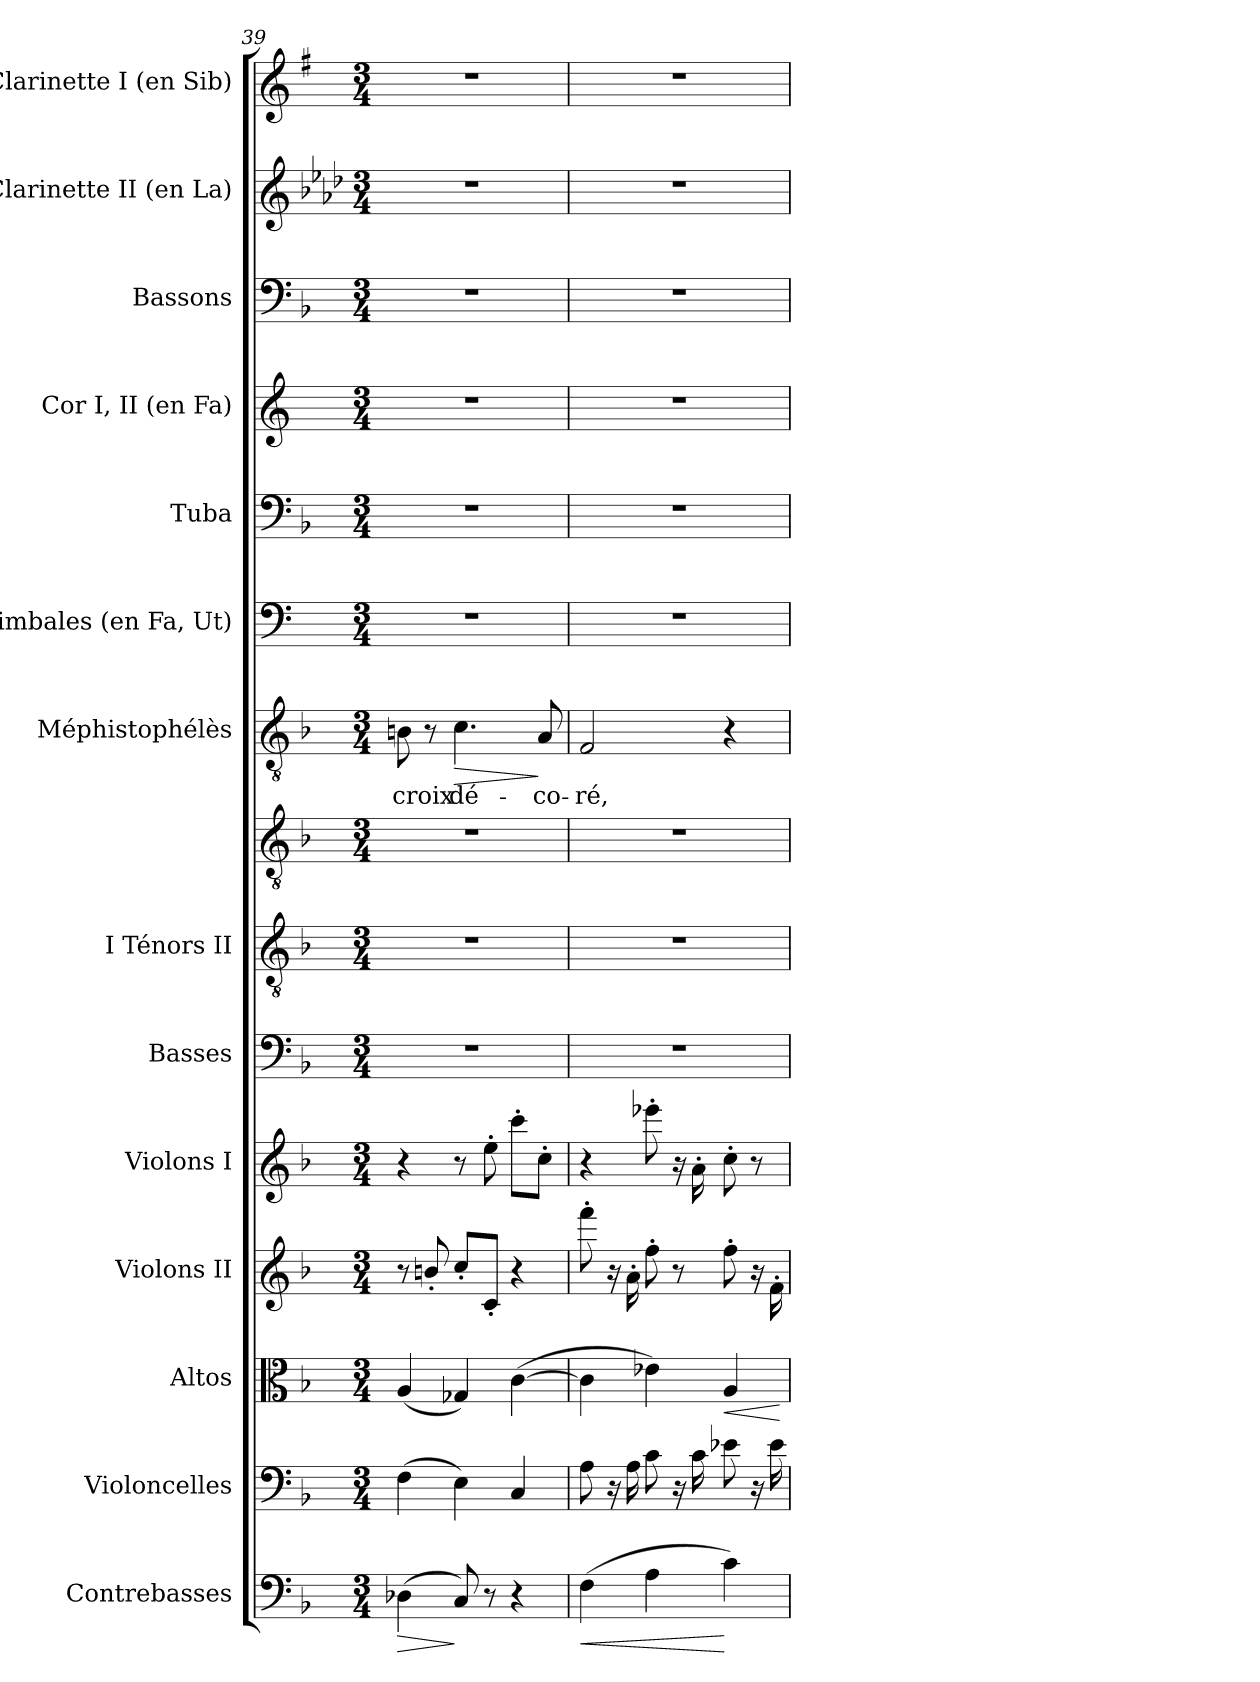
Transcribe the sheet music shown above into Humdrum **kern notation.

**kern	**dynam	**kern	**kern	**dynam	**kern	**kern	**kern	**kern	**kern	**kern	**text	**dynam	**kern	**kern	**kern	**kern	**kern	**kern
*part14	*part14	*part13	*part12	*part12	*part11	*part10	*part9	*part8	*part8	*part7	*part7	*part7	*part6	*part5	*part4	*part3	*part2	*part1
*staff15	*staff15	*staff14	*staff13	*staff13	*staff12	*staff11	*staff10	*staff9	*staff8	*staff7	*staff7	*staff7	*staff6	*staff5	*staff4	*staff3	*staff2	*staff1
*I"Contrebasses	*	*I"Violoncelles	*I"Altos	*	*I"Violons II	*I"Violons I	*I"Basses	*I"I  Ténors  II	*	*I"Méphistophélès	*	*	*I"Timbales (en Fa, Ut)	*I"Tuba	*I"Cor I, II (en Fa)	*I"Bassons	*I"Clarinette II (en La)	*I"Clarinette I (en Sib)
*I'C-b.	*	*I'Vlles	*I'Altos	*	*I'Vns II	*I'Vns I	*I'Basses	*I'Tén.	*	*I'Méphist.	*	*	*	*I'Tb.	*I'Cor (Fa)	*I'Bns	*I'Cl. (La)	*I'Cl. (Sib)
!!LO:LB:g=z
*clefF4	*	*clefF4	*clefC3	*	*clefG2	*clefG2	*clefF4	*clefGv2	*clefGv2	*clefGv2	*	*	*clefF4	*clefF4	*clefG2	*clefF4	*clefG2	*clefG2
*ITrd7c12	*	*	*	*	*	*	*	*ITrd7c12	*ITrd7c12	*ITrd7c12	*	*	*	*	*ITrd4c7	*	*ITrd2c3	*ITrd1c2
*k[b-]	*	*k[b-]	*k[b-]	*	*k[b-]	*k[b-]	*k[b-]	*k[b-]	*k[b-]	*k[b-]	*	*	*k[]	*k[b-]	*k[b-]	*k[b-]	*k[b-]	*k[b-]
*F:	*	*F:	*F:	*	*F:	*F:	*F:	*F:	*F:	*F:	*	*	*C:	*F:	*F:	*F:	*F:	*F:
*M3/4	*	*M3/4	*M3/4	*	*M3/4	*M3/4	*M3/4	*M3/4	*M3/4	*M3/4	*	*	*M3/4	*M3/4	*M3/4	*M3/4	*M3/4	*M3/4
=39	=39	=39	=39	=39	=39	=39	=39	=39	=39	=39	=39	=39	=39	=39	=39	=39	=39	=39
!	!LO:HP:b	!	!	!	!	!	!LO:N:vis=1	!LO:N:vis=1	!LO:N:vis=1	!	!	!	!	!	!	!	!	!
!	!	!	!	!	!	!	!	!	!	!	!LO:LY:b:color=#000000	!	!LO:N:vis=1	!LO:N:vis=1	!LO:N:vis=1	!LO:N:vis=1	!LO:N:vis=1	!LO:N:vis=1
(4DD-Xi\	>	(4Fi\	(4Ai/	.	8r	4r	2.r	2.r	2.r	8BBni\	croix	.	2.r	2.r	2.r	2.r	2.r	2.r
.	.	.	.	.	8bn'i/	.	.	.	.	8r	.	.	.	.	.	.	.	.
!	!	!	!	!	!	!	!	!	!	!	!LO:LY:b:color=#000000	!LO:HP:b	!	!	!	!	!	!
8CCi/)	]	4Ei\)	4G-Xi/)	.	8cc'i/L	8r	.	.	.	4.Ci\	dé-	>	.	.	.	.	.	.
8r	.	.	.	.	8c'i/J	8ee'i\	.	.	.	.	.	.	.	.	.	.	.	.
4r	.	4Ci/	([>4ci\	.	4r	8ccc'i\L	.	.	.	.	.	.	.	.	.	.	.	.
!	!	!	!	!	!	!	!	!	!	!	!LO:LY:b:color=#000000	!	!	!	!	!	!	!
.	.	.	.	.	.	8cc'i\J	.	.	.	8AAi/	-co-	]	.	.	.	.	.	.
=40	=40	=40	=40	=40	=40	=40	=40	=40	=40	=40	=40	=40	=40	=40	=40	=40	=40	=40
!	!LO:HP:b	!	!	!	!	!	!LO:N:vis=1	!LO:N:vis=1	!LO:N:vis=1	!	!	!	!	!	!	!	!	!
!	!	!	!	!	!	!	!	!	!	!	!LO:LY:b:color=#000000	!	!LO:N:vis=1	!LO:N:vis=1	!LO:N:vis=1	!LO:N:vis=1	!LO:N:vis=1	!LO:N:vis=1
(4FFi\	<	8Ai\	4ci\]	.	8fff'i\	4r	2.r	2.r	2.r	2FFi/	-ré,	.	2.r	2.r	2.r	2.r	2.r	2.r
.	.	16r	.	.	16r	.	.	.	.	.	.	.	.	.	.	.	.	.
.	.	16Ai\	.	.	16a'i\	.	.	.	.	.	.	.	.	.	.	.	.	.
4AAi\	.	8ci\	4e-Xi\)	.	8ff'i\	8eee-X'i\	.	.	.	.	.	.	.	.	.	.	.	.
.	.	16r	.	.	8r	16r	.	.	.	.	.	.	.	.	.	.	.	.
.	.	16ci\	.	.	.	16a'i\	.	.	.	.	.	.	.	.	.	.	.	.
!	!	!	!	!LO:HP:b	!	!	!	!	!	!	!	!	!	!	!	!	!	!
4Ci\)	[	8e-Xi\	4Ai/	<	8ff'i\	8cc'i\	.	.	.	4r	.	.	.	.	.	.	.	.
.	.	16r	.	.	16r	8r	.	.	.	.	.	.	.	.	.	.	.	.
.	.	16e-i\	.	.	16f'i\	.	.	.	.	.	.	.	.	.	.	.	.	.
.	.	.	.	[	.	.	.	.	.	.	.	.	.	.	.	.	.	.
=	=	=	=	=	=	=	=	=	=	=	=	=	=	=	=	=	=	=
*-	*-	*-	*-	*-	*-	*-	*-	*-	*-	*-	*-	*-	*-	*-	*-	*-	*-	*-
